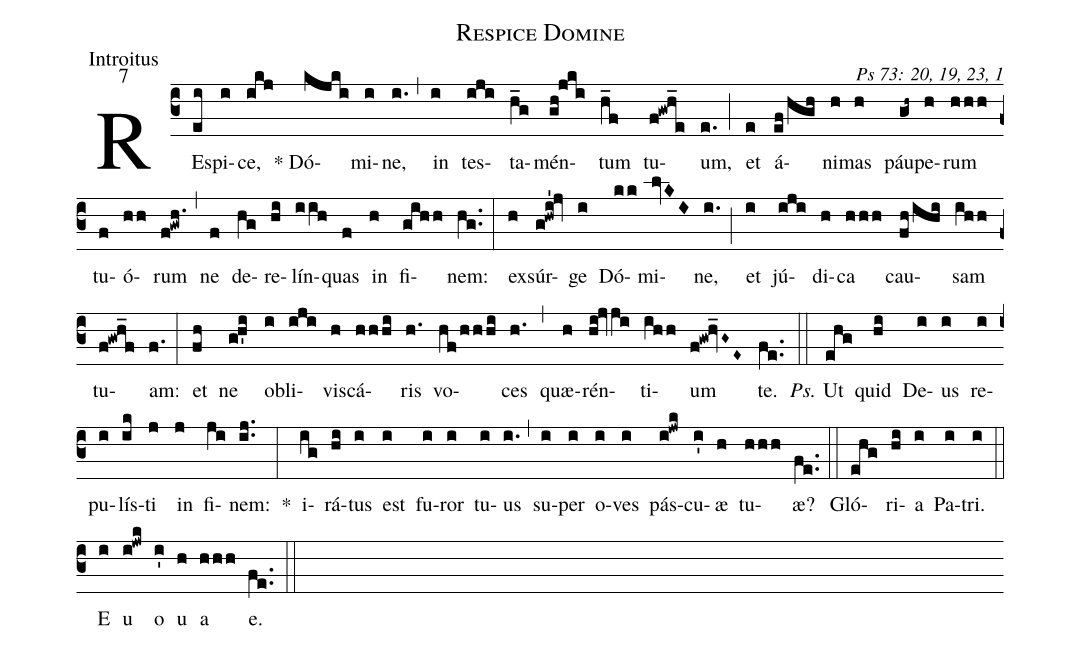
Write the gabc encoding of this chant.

name: Respice Domine;
office-part: Introitus;
mode: 7;
commentary: Ps 73: 20, 19, 23, 1;
%%
(c3) RE(ei)spi(i)ce,(ikj) * Dó(kjki)mi(i)ne,(i.) (,) in(i) tes(iji)ta(h_g)mén(gh!jki)tum(h_f) tu(f!gwh_e)um,(e.) (;) et(e) á(ef/hgh)ni(h)mas(h) páu(gh~)pe(h)rum(hhh) tu(f)ó(hh)rum(f!gwh.) (,) ne(f) de(hg)re(hi)lín(iih)quas(f) in(h) fi(gihh)nem:(hg..) (:)
ex(h)súr(g!hwi'!jv)ge(i) Dó(kk)mi(lvKI)ne,(i.) (;) et(i) jú(iji)di(h)ca(hhh) cau(fh/ihi)sam(ihh) tu(f!gwh_f)am:(f.) (:)
et(fh) ne(gh'i) ob(i)li(iji)vis(h)cá(hhhi)ris(h.) vo(hf/hhhi)ces(h.) (,) quæ(h)rén(hi!jvji)ti(ihh)um(f!gw!hv_G~E~) te.(fe..) (::)
<i>Ps.</i> Ut(ehg) quid(hi) De(i)us(i) re(i)pu(i)lís(ik)ti(j) in(j) fi(ji)nem:(ij..) *(:)
i(ig)rá(hi)tus(i) est(i) fu(i)ror(i) tu(i)us(i.) (,) su(i)per(i) o(i)ves(i) pás(i!jwk)cu(i')æ(h) tu(hhh)æ?(fe..) (::)
Gló(ehg)ri(hi)a(i) Pa(i)tri.(i) (::)
<eu>E(i) u(i!jwk) o(i') u(h) a(hhh) e.</eu>(fe..) (::)
